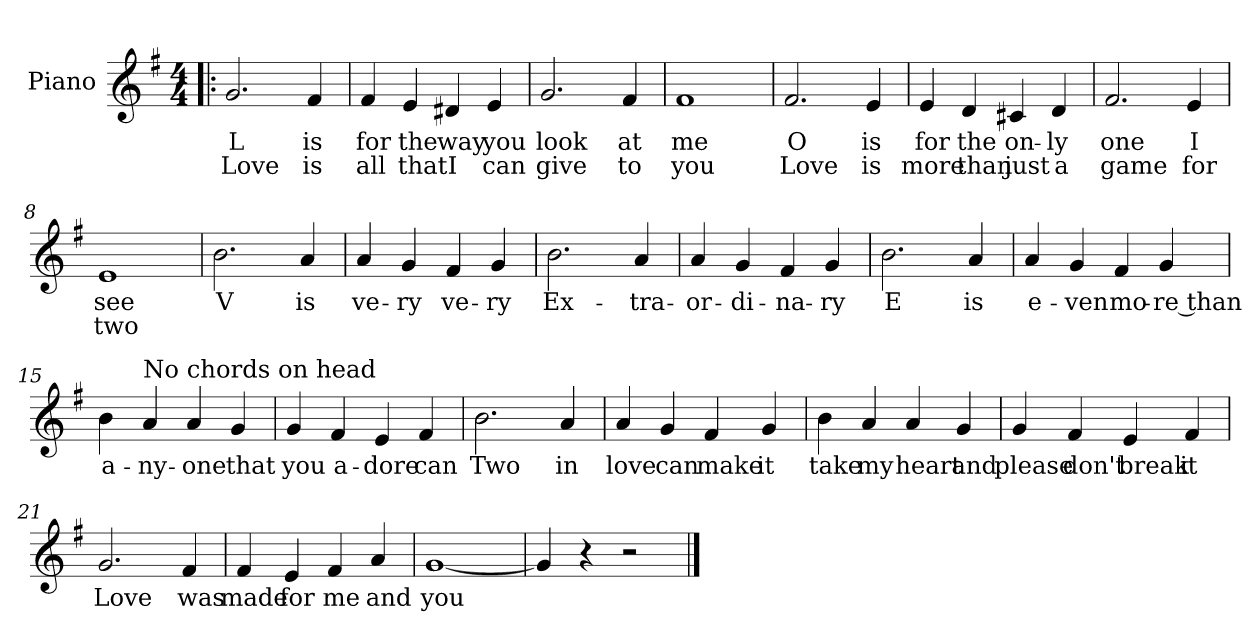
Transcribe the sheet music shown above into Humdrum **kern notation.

**kern	**text	**text
*part1	*part1	*part1
*staff1	*staff1	*staff1
*I"Piano	*	*
*I'Pno.	*	*
*clefG2	*	*
*k[f#]	*	*
*M4/4	*	*
=1!|:	=1!|:	=1!|:
2.g/	L	Love
4f#/	is	is
=2	=2	=2
4f#/	for	all
4e/	the	that
4d#X/	way	I
4e/	you	can
=3	=3	=3
2.g/	look	give
4f#/	at	to
=4	=4	=4
1f#	me	you
!!LO:LB:g=z
=5	=5	=5
2.f#/	O	Love
4e/	is	is
=6	=6	=6
4e/	for	more
4d/	the	than
4c#X/	on-	just
4d/	-ly	a
=7	=7	=7
2.f#/	one	game
4e/	I	for
=8	=8	=8
1e	see	two
!!LO:LB:g=z
=9	=9	=9
2.b\	V	.
4a/	is	.
=10	=10	=10
4a/	ve-	.
4g/	-ry	.
4f#/	ve-	.
4g/	-ry	.
=11	=11	=11
2.b\	Ex-	.
4a/	-tra-	.
=12	=12	=12
4a/	-or-	.
4g/	-di-	.
4f#/	-na-	.
4g/	-ry	.
!!LO:LB:g=z
=13	=13	=13
2.b\	E	.
4a/	is	.
=14	=14	=14
4a/	e-	.
4g/	-ven	.
4f#/	mo-	.
4g/	-re than	.
=15	=15	=15
4b\	a-	.
!LO:TX:a:t=No chords on head	!	!
4a/	-ny-	.
4a/	-one	.
4g/	that	.
=16	=16	=16
4g/	you	.
4f#/	a-	.
4e/	-dore	.
4f#/	can	.
!!LO:LB:g=z
=17	=17	=17
2.b\	Two	.
4a/	in	.
=18	=18	=18
4a/	love	.
4g/	can	.
4f#/	make	.
4g/	it	.
=19	=19	=19
4b\	take	.
4a/	my	.
4a/	heart	.
4g/	and	.
=20	=20	=20
4g/	please	.
4f#/	don't	.
4e/	break	.
4f#/	it	.
!!LO:LB:g=z
=21	=21	=21
2.g/	Love	.
4f#/	was	.
=22	=22	=22
4f#/	made	.
4e/	for	.
4f#/	me	.
4a/	and	.
=23	=23	=23
[1g	you	.
=24	=24	=24
4g/]	.	.
4r	.	.
2r	.	.
==	==	==
*-	*-	*-
